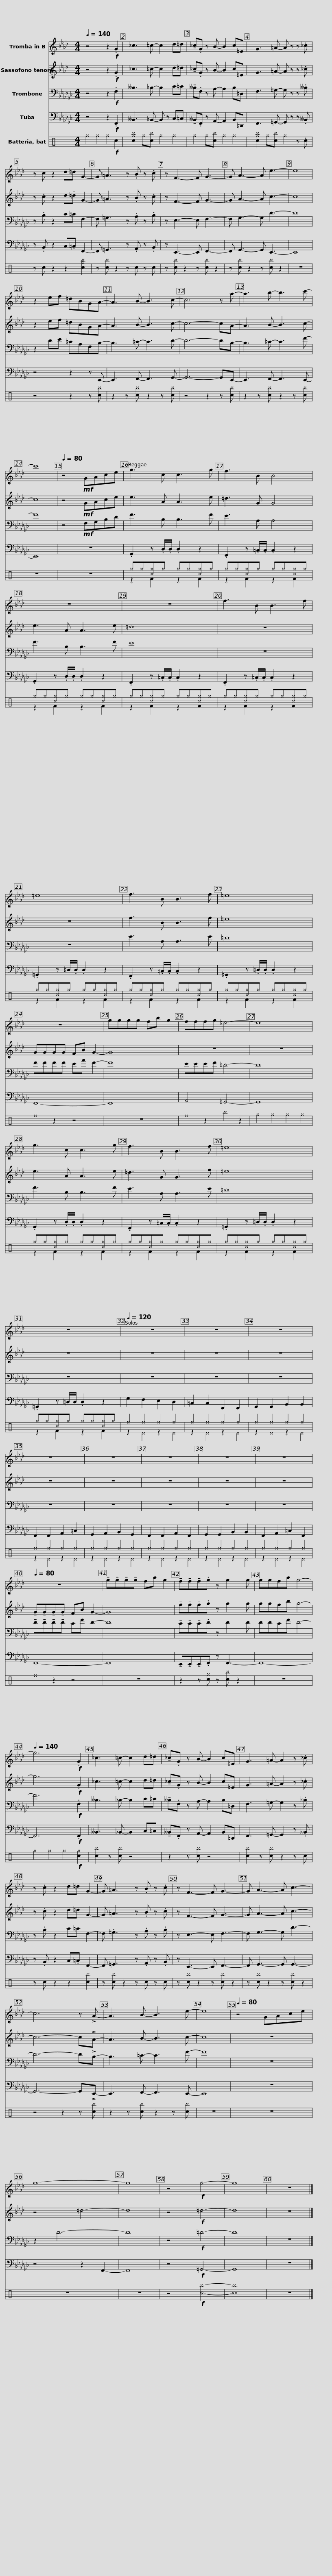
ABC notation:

X:1
%%score 1 2 3 4 ( 5 6 )
L:1/8
Q:1/4=140
M:4/4
I:linebreak $
K:Gb
V:1 treble transpose=-2
V:2 treble transpose=-2
V:3 bass
V:4 bass
V:5 perc
K:none
V:6 perc
K:none
V:1
[K:Ab] z4 z2!f! .G2 | _c3 =c- c2 d=d | !tenuto!_c.G z B- B2 c=E | G3 =A- A z z ._c |$ z c z2 d=d G2- | %5
 G =A3 z .B z .c | z F3- F G3- | G A3- A e3- | e8 |$ z2 ef =dBGA- | %10
 A3 B- B3 c- | c6 z a- | a3 b- b3 c'- | c'8 |[Q:1/4=80] z4!mf! GAce |$ %15
 g3 c c3 g | f3 B B4 | z8 | z8 |$ f3 B B3 f | %20
 =e8 | f3 B B3 f | =e8 |$ z8 | gggg fb g2 | %25
 fffg =e4- | e8 |$ g3 c c3 g | f3 B B3 f | =e8 | %30
 z8 |$[Q:1/4=120] z8 | z8 | z8 | z8 | %35
 z8 | z8 | z8 |$ z8[Q:1/4=80] | z8 | %40
 !tenuto!g!tenuto!g!tenuto!g!tenuto!g fb g2 | !tenuto!f!tenuto!f!tenuto!f.g z g2 g |$ ggfb g4- |[Q:1/4=140] g6!f! .G2 | _c3 =c- c2 d=d | %45
 !tenuto!_c.G z B- B2 c=E | G3 =A- A2 z ._c |$ z .c z2 d=d G2- | G =A3 z .B z .c | z F3- F G3- | %50
 G A3- A c3- | c6 z !>!A- |$ A3 B- B3 e- | e8 |[Q:1/4=80] z4 GAce | %55
 g8- | g8 | z4!f! g4- | g8 | z8 |] %60
V:2
[K:Ab] z4 z2!f! .G2 | _c3 =c- c2 d=d | !tenuto!_c.G z B- B2 c=E | G3 =A- A z z ._c |$ z .c z2 d.=d G2- | %5
 G =A3 z .B z .c | z F3- F G3- | G A3- A c3- | c8 |$ z2 ef =dBGA- | %10
 A3 B- B3 c- | c6- cA- | A3 B- B3 c- | c8 | z4!mf! GAce |$ %15
 e3 A A3 e | =d3 G G4 | e3 A A3 e | =d8 |$ z8 | %20
 z8 | f3 B B3 f | =e8 |$ GGGG FB G2- | G8 | %25
 z8 | z8 |$ e3 A A3 e | =d3 G G3 f | =e8 | %30
 z8 |$ z8 | z8 | z8 | z8 | %35
 z8 | z8 | z8 |$ z8 | !tenuto!G!tenuto!G!tenuto!G!tenuto!G FB G2- | %40
 G8 | !tenuto!f!tenuto!f!tenuto!f.g z g2 g |$ ggfb g4- | g6!f! .G2 | _c3 =c- c2 d=d | %45
 !tenuto!_c.G z B- B2 c=E | G3 =A- A2 z ._c |$ z .c z2 d=d G2- | G =A3 z .B z .c | z F3- F G3- | %50
 G A3- A c3- | c6- c!>!A- |$ A3 B- B3 c- | c8 | z8 | %55
 z4 =d4- | d8 | z4!f! =d4- | d8 | z8 |] %60
V:3
 z4 z2!f! .F,2 | __B,3 _B,- B,2 C=C | !tenuto!__B,.F, z A,- A,2 B,=D, | F,3 =G,- G, z z .__B, |$ z .B, z2 C=C F,2- | %5
 F, =G,3 z .A, z .B, | z E,3- E, F,3- | F, G,3- G, D3- | D8 |$ z2 DE =CA,F,B,- | %10
 B,3 =C- C3 D- | D6- DB,- | B,3 =C- C3 F- | F8 | z4!mf! F,G,B,D |$ %15
 F3 B, B,3 F | E3 A, A,4 | F3 B, B,3 F | E8 |$ z8 | %20
 z8 | E3 A, A,3 E | =D8 |$ FFFF EA F2- | F8 | %25
 EEEF =D4- | D8 |$ F3 B, B,3 F | E3 A, A,3 E | =D8 | %30
 z8 |$ z8 | z8 | z8 | z8 | %35
 z8 | z8 | z8 |$ z8 | !tenuto!F!tenuto!F!tenuto!F!tenuto!F EA F2- | %40
 F8 | !tenuto!E!tenuto!E!tenuto!E.F z F2 F |$ FFEA F4- | F6!f! .F,2 | __B,3 _B,- B,2 C=C | %45
 !tenuto!__B,.F, z A,- A,2 B,=D, | F,3 =G,- G,2 z .__B, |$ z .B, z2 C=C F,2- | F, .=G,3 z .A, z .B, | z E,3- E, F,3- | %50
 F, G,3- G, D3- | D6- D!>!B,- |$ B,3 =C- C3 F- | F8 | z8 | %55
 z2 D6- | D8 | z4!f! =D4- | D8 | z8 |] %60
V:4
 z4 z2!f! .F,,2 | __B,,3 _B,,- B,, z C,=C, | !tenuto!__B,,.F,, z A,,- A,,2 B,,=D,, | F,,3 =G,,- G,, z z .__B,, |$ z .B,, z2 C,.=C, F,,2- | %5
 F,, =G,,3 z .A,, z .B,, | z E,,3- E,, F,,3- | F,, G,,3- G,, E,,3- | E,,8 |$ z4 z2 z E,,- | %10
 E,,3 F,,- F,,3 G,,- | G,,6- G,,E,,- | E,,3 F,,- F,,3 E,,- | E,,8 | z8 |$ %15
 .G,,2 z .D,/.D,/ .D,2 z2 | .F,,2 z .=C,/.C,/ .C,2 z2 | .G,,2 z .D,/.D,/ .D,2 z2 | .F,,2 z .=C,/.C,/ .C,2 z2 |$ .F,,2 z .=C,/.C,/ .C,2 z2 | %20
 .=G,,2 z =D,/.D,/ .D,2 z2 | .F,,2 z .=C,/.C,/ .C,2 z2 | .=G,,2 z .=D,/.D,/ .D,2 z2 |$ F,,8- | F,,8 | %25
 A,,4 =G,,4- | G,,8 |$ .G,,2 z .D,/.D,/ .D,2 z2 | .F,,2 z =C,/.C,/ .C,2 z2 | .=G,,2 z =D,/.D,/ .D,2 z2 | %30
 .=G,,2 z =D,/D,/ .D,2 z2 |$ G,2 F,2 E,2 D,2 | =C,2 C,2 F,,2 F,,2 | G,,2 G,,2 B,,2 B,,2 | F,,2 F,,2 A,,2 =C,2 | %35
 G,,2 A,,2 B,,2 G,,2 | F,,2 F,,2 A,,2 F,,2 | G,,2 G,,2 B,,2 B,,2 |$ F,,2 A,,2 =C,2 F,,2 | F,,8- | %40
 F,,8 | !tenuto!E,,!tenuto!E,,!tenuto!E,,.F,, z F,,3- |$ F,,8- | F,,6!f! .F,,2 | __B,,3 _B,,- B,,2 C,=C, | %45
 !tenuto!__B,,.F,, z A,,- A,,2 B,,=D,, | F,,3 =G,,- G,,2 z .__B,, |$ z .B,, z2 C,.=C, F,,2- | F,, =G,,3 z .A,, z .B,, | z E,,3- E,, F,,3- | %50
 F,, G,,3- G,, G,,3- | G,,6- G,,!>!E,,- |$ E,,3 F,,- F,,3 E,,- | E,,8 | z8 | %55
 z4 z2 F,,2- | F,,8 | z4!f! =G,,4- | G,,8 | z8 |] %60
V:5
[K:C] ^g2 ^g2 ^g2!f! c2 | [c^g^b]2 ^g[c^b] ^g2 ^g2 | ^g2 ^g[c^b] ^g2 ^g2 | [c^g^b]2 ^g[c^b] ^g2 z .c |$ z c z2 z2 [c^g^b]2 | %5
 z [c^b] z2 z c z c | z [c^b] z2 z [c^b] z2 | z [c^b] z2 z [c^b] z2 | z8 |$ z4 z2 z [c^b] | %10
 z2 z [c^b] z2 z [c^b] | z4 z2 z [c^b] | z2 z [c^b] z2 z [c^b] | z8 | z8 |$ %15
 ^g^g[^c^g]^g ^g^g[^c^g]^g | ^g^g[^c^g]^g ^g^g[^c^g]^g | ^g^g[^c^g]^g ^g^g[^c^g]^g | ^g^g[^c^g]^g ^g^g[^c^g]^g |$ ^g^g[^c^g]^g ^g^g[^c^g]^g | %20
 ^g^g[^c^g]^g ^g^g[^c^g]^g | ^g^g[^c^g]^g ^g^g[^c^g]^g | ^g^g[^c^g]^g ^g^g[^c^g]^g |$ ^f2 z2 z4 | z8 | %25
 ^f2 z2 ^b2 z2 | ^g2 ^g2 ^g2 ^g2 |$ ^g^g[^c^g]^g ^g^g[^c^g]^g | ^g^g[^c^g]^g ^g^g[^c^g]^g | ^g^g[^c^g]^g ^g^g[^c^g]^g | %30
 ^g^g[^c^g]^g ^g^g[^c^g]^g |$ ^f2 ^f2 ^f2 ^f2 | ^f2 ^f2 ^f2 ^f2 | ^f2 ^f2 ^f2 ^f2 | ^f2 ^f2 ^f2 ^f2 | %35
 ^f2 ^f2 ^f2 ^f2 | ^f2 ^f2 ^f2 ^f2 | ^f2 ^f2 ^f2 ^f2 |$ ^f2 ^f2 ^f2 ^f2 | ^f2 z2 z4 | %40
 z8 | z2 z [c^g] z [c^b] z2 |$ z8 | ^g2 ^g2 ^g2!f! [c^g]2 | [c^b]2 z [c^b] z4 | %45
 z2 z [c^b] z4 | [c^b]2 z [c^b] z2 z c |$ z c z2 z2 [c^b]2 | z [c^b] z2 z c z c | z [c^b] z2 z [c^b] z2 | %50
 z [c^b] z2 z [c^b] z2 | z4 z2 z [c^b] |$ z2 z [c^b] z2 z [c^b] | z8 | z8 | %55
 z8 | z8 | z4!f! [c^b]4- | [c^b]8 | z8 |] %60
V:6
[K:C] x8 | x8 | x8 | x8 |$ x8 | %5
 x8 | x8 | x8 | x8 |$ x8 | %10
 x8 | x8 | x8 | x8 | x8 |$ %15
 z2 F2 z2 F2 | z2 F2 z2 F2 | z2 F2 z2 F2 | z2 F2 z2 F2 |$ z2 F2 z2 F2 | %20
 z2 F2 z2 F2 | z2 F2 z2 F2 | z2 F2 z2 F2 |$ x8 | x8 | %25
 x8 | x8 |$ z2 F2 z2 F2 | z2 F2 z2 F2 | z2 F2 z2 F2 | %30
 z2 F2 z2 F2 |$ z2 ^D2 z2 ^D2 | z2 ^D2 z2 ^D2 | z2 ^D2 z2 ^D2 | z2 ^D2 z2 ^D2 | %35
 z2 ^D2 z2 ^D2 | z2 ^D2 z2 ^D2 | z2 ^D2 z2 ^D2 |$ z2 ^D2 z2 ^D2 | x8 | %40
 x8 | x8 |$ x8 | x8 | x8 | %45
 x8 | x8 |$ x8 | x8 | x8 | %50
 x8 | x8 |$ x8 | x8 | x8 | %55
 x8 | x8 | x8 | x8 | x8 |] %60
